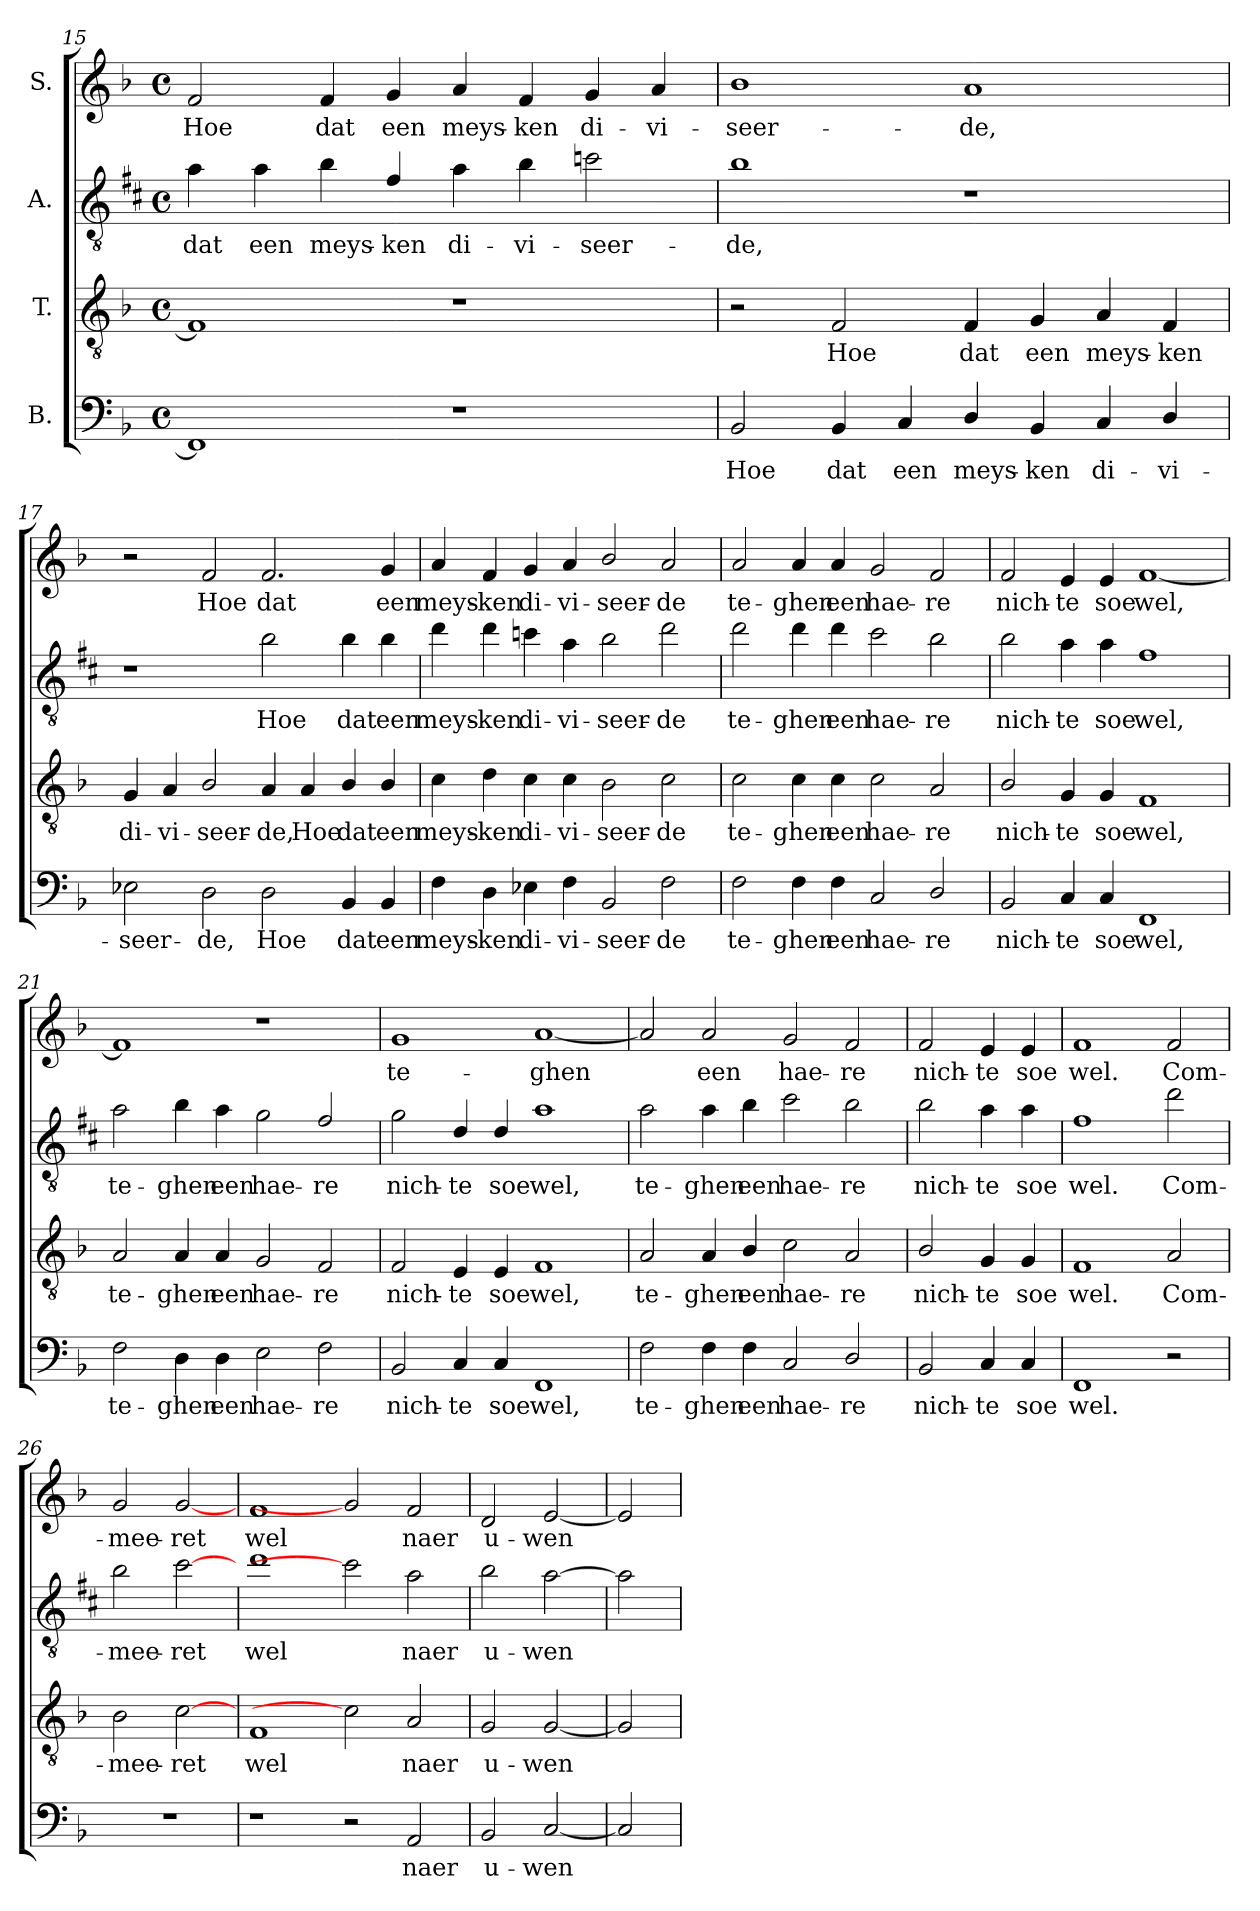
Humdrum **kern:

**kern	**text	**kern	**text	**kern	**text	**kern	**text
*part4	*part4	*part3	*part3	*part2	*part2	*part1	*part1
*staff4	*staff4	*staff3	*staff3	*staff2	*staff2	*staff1	*staff1
*I"B.	*	*I"T.	*	*I"A.	*	*I"S.	*
*clefF4	*	*clefGv2	*	*clefGv2	*	*clefG2	*
*	*	*ITrd-7c-12	*	*ITrd5c9	*	*	*
*k[b-]	*	*k[b-]	*	*k[b-]	*	*k[b-]	*
*F:	*	*F:	*	*F:	*	*F:	*
*M4/4	*	*M4/4	*	*M4/4	*	*M4/4	*
*met(c)	*	*met(c)	*	*met(c)	*	*met(c)	*
=15	=15	=15	=15	=15	=15	=15	=15
1FF]	.	1f]	.	4c\	dat	2f/	Hoe
.	.	.	.	4c\	een	.	.
.	.	.	.	4d\	meys-	4f/	dat
.	.	.	.	4A/	-ken	4g/	een
1r	.	1r	.	4c\	di-	4a/	meys-
.	.	.	.	4d\	-vi-	4f/	-ken
.	.	.	.	2e-X\	-seer-	4g/	di-
.	.	.	.	.	.	4a/	-vi-
!!LO:PB:g=z
=16	=16	=16	=16	=16	=16	=16	=16
2BB-/	Hoe	2r	.	1d	-de,	1b-	-seer-
4BB-/	dat	2f/	Hoe	.	.	.	.
4C/	een	.	.	.	.	.	.
4D/	meys-	4f/	dat	1r	.	1a	-de,
4BB-/	-ken	4g/	een	.	.	.	.
4C/	di-	4a/	meys-	.	.	.	.
4D/	-vi-	4f/	-ken	.	.	.	.
=17	=17	=17	=17	=17	=17	=17	=17
2E-X\	-seer-	4g/	di-	1r	.	2r	.
.	.	4a/	-vi-	.	.	.	.
2D\	-de,	2b-/	-seer-	.	.	2f/	Hoe
2D\	Hoe	4a/	-de,	2d\	Hoe	2.f/	dat
.	.	4a/	Hoe	.	.	.	.
4BB-/	dat	4b-/	dat	4d\	dat	.	.
4BB-/	een	4b-/	een	4d\	een	4g/	een
=18	=18	=18	=18	=18	=18	=18	=18
4F\	meys-	4cc\	meys-	4f\	meys-	4a/	meys-
4D\	-ken	4dd\	-ken	4f\	-ken	4f/	-ken
4E-X\	di-	4cc\	di-	4e-X\	di-	4g/	di-
4F\	-vi-	4cc\	-vi-	4c\	-vi-	4a/	-vi-
2BB-/	-seer-	2b-\	-seer-	2d\	-seer-	2b-/	-seer-
2F\	-de	2cc\	-de	2f\	-de	2a/	-de
!!LO:LB:g=z
=19	=19	=19	=19	=19	=19	=19	=19
2F\	te-	2cc\	te-	2f\	te-	2a/	te-
4F\	-ghen	4cc\	-ghen	4f\	-ghen	4a/	-ghen
4F\	een	4cc\	een	4f\	een	4a/	een
2C/	hae-	2cc\	hae-	2e\	hae-	2g/	hae-
2D/	-re	2a/	-re	2d\	-re	2f/	-re
=20	=20	=20	=20	=20	=20	=20	=20
2BB-/	nich-	2b-/	nich-	2d\	nich-	2f/	nich-
4C/	-te	4g/	-te	4c\	-te	4e/	-te
4C/	soe	4g/	soe	4c\	soe	4e/	soe
1FF	wel,	1f	wel,	1A	wel,	[1f	wel,
=21	=21	=21	=21	=21	=21	=21	=21
2F\	te-	2a/	te-	2c\	te-	1f]	.
4D\	-ghen	4a/	-ghen	4d\	-ghen	.	.
4D\	een	4a/	een	4c\	een	.	.
2E\	hae-	2g/	hae-	2B-\	hae-	1r	.
2F\	-re	2f/	-re	2A/	-re	.	.
=22	=22	=22	=22	=22	=22	=22	=22
2BB-/	nich-	2f/	nich-	2B-\	nich-	1g	te-
4C/	-te	4e/	-te	4F/	-te	.	.
4C/	soe	4e/	soe	4F/	soe	.	.
1FF	wel,	1f	wel,	1c	wel,	[1a	-ghen
=23	=23	=23	=23	=23	=23	=23	=23
2F\	te-	2a/	te-	2c\	te-	2a/]	.
4F\	-ghen	4a/	-ghen	4c\	-ghen	2a/	een
4F\	een	4b-/	een	4d\	een	.	.
2C/	hae-	2cc\	hae-	2e\	hae-	2g/	hae-
2D/	-re	2a/	-re	2d\	-re	2f/	-re
!!LO:LB:g=z
=24	=24	=24	=24	=24	=24	=24	=24
2BB-/	nich-	2b-/	nich-	2d\	nich-	2f/	nich-
4C/	-te	4g/	-te	4c\	-te	4e/	-te
4C/	soe	4g/	soe	4c\	soe	4e/	soe
=25	=25	=25	=25	=25	=25	=25	=25
1FF	wel.	1f	wel.	1A	wel.	1f	wel.
2r	.	2a/	Com-	2f\	Com-	2f/	Com-
=26	=26	=26	=26	=26	=26	=26	=26
1r	.	2b-\	-mee-	2d\	-mee-	2g/	-mee-
.	.	[2cc	-ret	[2e	-ret	[2g	-ret
=27	=27	=27	=27	=27	=27	=27	=27
1r	.	1f	wel	1f	wel	1f	wel
2r	.	2cc]	.	2e]	.	2g]	.
2AA/	naer	2a/	naer	2c\	naer	2f/	naer
=28	=28	=28	=28	=28	=28	=28	=28
2BB-/	u-	2g/	u-	2d\	u-	2d/	u-
[2C	-wen	[2g	-wen	[2c	-wen	[2e	-wen
=29	=29	=29	=29	=29	=29	=29	=29
2C]	.	2g]	.	2c]	.	2e]	.
=	=	=	=	=	=	=	=
*-	*-	*-	*-	*-	*-	*-	*-
